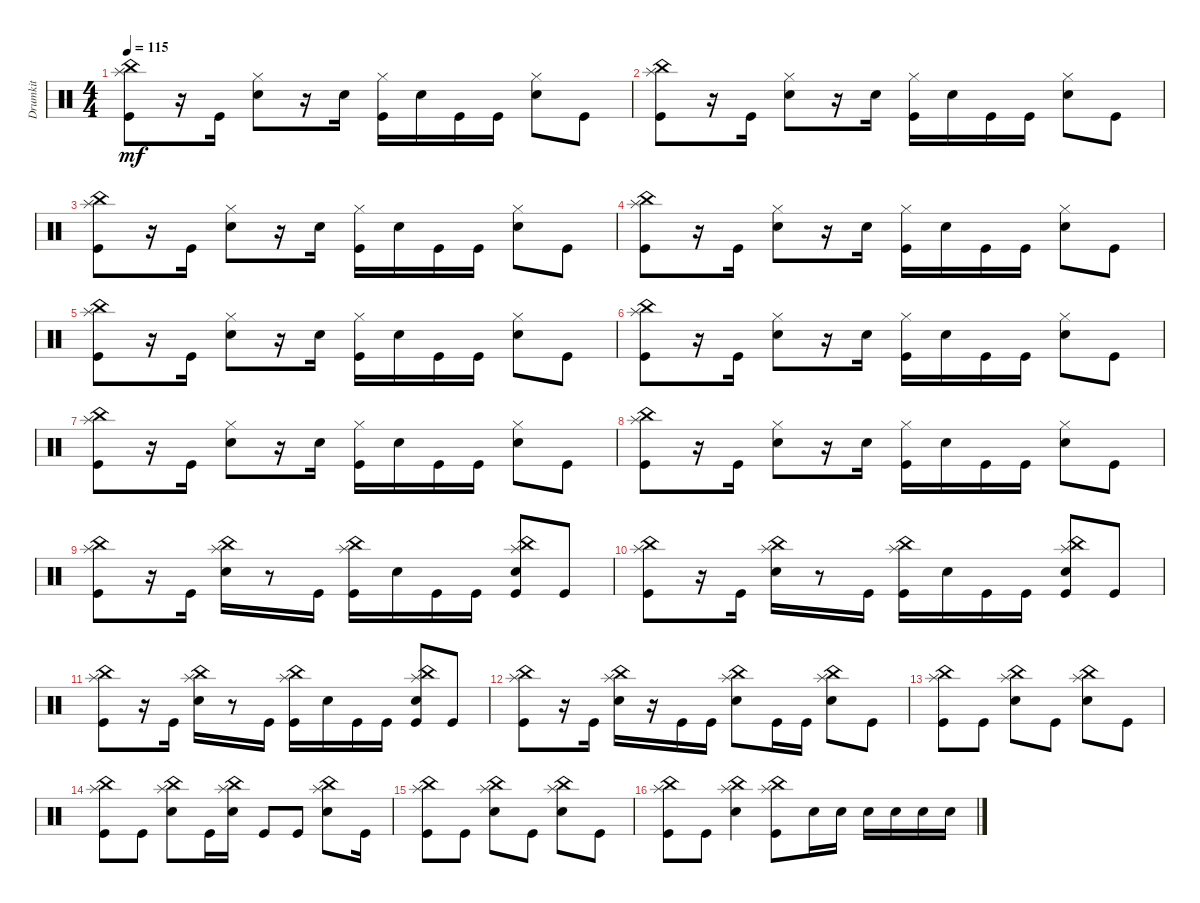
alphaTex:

\track ("Drumkit" "Drumkit") {instrument percussion}
\staff {score}
\articulation defaults
\ts (4 4)
\tempo 115
\clef neutral
\ks c
("Kick (hit)" "Splash (hit)" "China (hit)").8{dy mf} r.16 "Kick (hit)".16 ("Snare (hit) 2" "Hi-Hat (closed)").8 r.16 "Snare (hit) 2".16 ("Kick (hit)" "Hi-Hat (closed)").16 "Snare (hit) 2".16 "Kick (hit)".16 "Kick (hit)".16 ("Snare (hit) 2" "Hi-Hat (closed)").8 "Kick (hit)".8 |
("Kick (hit)" "Splash (hit)" "China (hit)").8 r.16 "Kick (hit)".16 ("Snare (hit) 2" "Hi-Hat (closed)").8 r.16 "Snare (hit) 2".16 ("Kick (hit)" "Hi-Hat (closed)").16 "Snare (hit) 2".16 "Kick (hit)".16 "Kick (hit)".16 ("Snare (hit) 2" "Hi-Hat (closed)").8 "Kick (hit)".8 |
("Kick (hit)" "Splash (hit)" "China (hit)").8 r.16 "Kick (hit)".16 ("Snare (hit) 2" "Hi-Hat (closed)").8 r.16 "Snare (hit) 2".16 ("Kick (hit)" "Hi-Hat (closed)").16 "Snare (hit) 2".16 "Kick (hit)".16 "Kick (hit)".16 ("Snare (hit) 2" "Hi-Hat (closed)").8 "Kick (hit)".8 |
("Kick (hit)" "Splash (hit)" "China (hit)").8 r.16 "Kick (hit)".16 ("Snare (hit) 2" "Hi-Hat (closed)").8 r.16 "Snare (hit) 2".16 ("Kick (hit)" "Hi-Hat (closed)").16 "Snare (hit) 2".16 "Kick (hit)".16 "Kick (hit)".16 ("Snare (hit) 2" "Hi-Hat (closed)").8 "Kick (hit)".8 |
("Kick (hit)" "Splash (hit)" "China (hit)").8 r.16 "Kick (hit)".16 ("Snare (hit) 2" "Hi-Hat (closed)").8 r.16 "Snare (hit) 2".16 ("Kick (hit)" "Hi-Hat (closed)").16 "Snare (hit) 2".16 "Kick (hit)".16 "Kick (hit)".16 ("Snare (hit) 2" "Hi-Hat (closed)").8 "Kick (hit)".8 |
("Kick (hit)" "Splash (hit)" "China (hit)").8 r.16 "Kick (hit)".16 ("Snare (hit) 2" "Hi-Hat (closed)").8 r.16 "Snare (hit) 2".16 ("Kick (hit)" "Hi-Hat (closed)").16 "Snare (hit) 2".16 "Kick (hit)".16 "Kick (hit)".16 ("Snare (hit) 2" "Hi-Hat (closed)").8 "Kick (hit)".8 |
("Kick (hit)" "Splash (hit)" "China (hit)").8 r.16 "Kick (hit)".16 ("Snare (hit) 2" "Hi-Hat (closed)").8 r.16 "Snare (hit) 2".16 ("Kick (hit)" "Hi-Hat (closed)").16 "Snare (hit) 2".16 "Kick (hit)".16 "Kick (hit)".16 ("Snare (hit) 2" "Hi-Hat (closed)").8 "Kick (hit)".8 |
("Kick (hit)" "Splash (hit)" "China (hit)").8 r.16 "Kick (hit)".16 ("Snare (hit) 2" "Hi-Hat (closed)").8 r.16 "Snare (hit) 2".16 ("Kick (hit)" "Hi-Hat (closed)").16 "Snare (hit) 2".16 "Kick (hit)".16 "Kick (hit)".16 ("Snare (hit) 2" "Hi-Hat (closed)").8 "Kick (hit)".8 |
("Kick (hit)" "Splash (hit)" "China (hit)").8 r.16 "Kick (hit)".16 ("Snare (hit) 2" "Splash (hit)" "China (hit)").16 r.8 "Kick (hit)".16 ("Splash (hit)" "China (hit)" "Kick (hit)").16 "Snare (hit) 2".16 "Kick (hit)".16 "Kick (hit)".16 ("Splash (hit)" "China (hit)" "Snare (hit) 2" "Kick (hit)").8 "Kick (hit)".8 |
("Kick (hit)" "Splash (hit)" "China (hit)").8 r.16 "Kick (hit)".16 ("Snare (hit) 2" "Splash (hit)" "China (hit)").16 r.8 "Kick (hit)".16 ("Splash (hit)" "China (hit)" "Kick (hit)").16 "Snare (hit) 2".16 "Kick (hit)".16 "Kick (hit)".16 ("Splash (hit)" "China (hit)" "Snare (hit) 2" "Kick (hit)").8 "Kick (hit)".8 |
("Kick (hit)" "Splash (hit)" "China (hit)").8 r.16 "Kick (hit)".16 ("Snare (hit) 2" "Splash (hit)" "China (hit)").16 r.8 "Kick (hit)".16 ("Splash (hit)" "China (hit)" "Kick (hit)").16 "Snare (hit) 2".16 "Kick (hit)".16 "Kick (hit)".16 ("Splash (hit)" "China (hit)" "Snare (hit) 2" "Kick (hit)").8 "Kick (hit)".8 |
("Kick (hit)" "Splash (hit)" "China (hit)").8 r.16 "Kick (hit)".16 ("Snare (hit) 2" "Splash (hit)" "China (hit)").16 r.16 "Kick (hit)".16 "Kick (hit)".16 ("Splash (hit)" "China (hit)" "Snare (hit) 2").8 "Kick (hit)".16 "Kick (hit)".16 ("Snare (hit) 2" "China (hit)" "Splash (hit)").8 "Kick (hit)".8 |
("Kick (hit)" "Splash (hit)" "China (hit)").8 "Kick (hit)".8 ("Snare (hit) 2" "Splash (hit)" "China (hit)").8 "Kick (hit)".8 ("Snare (hit) 2" "Splash (hit)" "China (hit)").8 "Kick (hit)".8 |
("Kick (hit)" "Splash (hit)" "China (hit)").8 "Kick (hit)".8 ("Snare (hit) 2" "Splash (hit)" "China (hit)").8 "Kick (hit)".16 ("Snare (hit) 2" "Splash (hit)" "China (hit)").16 "Kick (hit)".8 "Kick (hit)".8 ("Snare (hit) 2" "Splash (hit)" "China (hit)").8 "Kick (hit)".16 |
("Kick (hit)" "Splash (hit)" "China (hit)").8 "Kick (hit)".8 ("Snare (hit) 2" "Splash (hit)" "China (hit)").8 "Kick (hit)".8 ("Snare (hit) 2" "Splash (hit)" "China (hit)").8 "Kick (hit)".8 |
("Kick (hit)" "Splash (hit)" "China (hit)").8 "Kick (hit)".8 ("Splash (hit)" "China (hit)" "Snare (hit) 2").4 ("Kick (hit)" "Splash (hit)" "China (hit)").8 "Snare (hit) 2".16 "Snare (hit) 2".16 "Snare (hit) 2".16 "Snare (hit) 2".16 "Snare (hit) 2".16 "Snare (hit) 2".16
